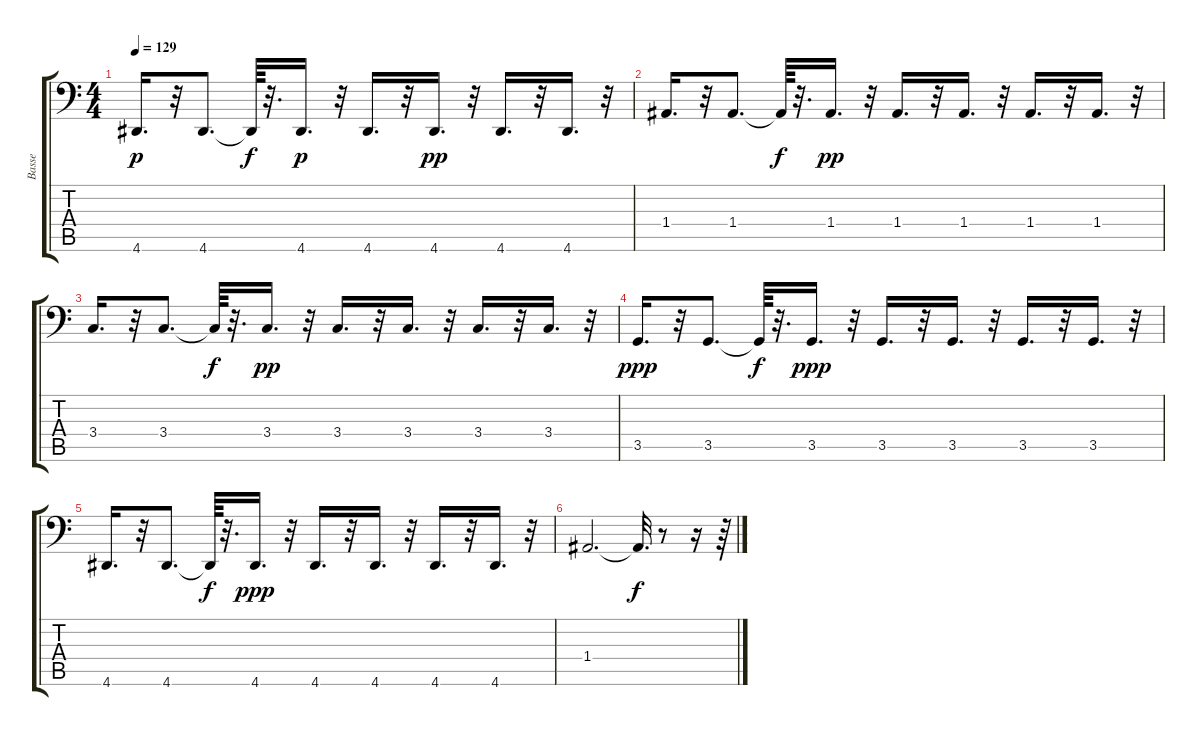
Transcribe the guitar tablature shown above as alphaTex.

\track ("Basse" "Basse") {instrument acousticbass}
\staff {score tabs}
\tuning (C3 G2 D2 A1 E1 B0) {hide}
\ts (4 4)
\tempo 129
\clef f4
\ks c
4.6.16{d dy p} r.32 4.6.8{d} 4.6{t}.64{dy f} r.32{d} 4.6.16{d dy p} r.32 4.6.16{d} r.32 4.6.16{d dy pp} r.32 4.6.16{d} r.32 4.6.16{d} r.32 |
1.4.16{d} r.32 1.4.8{d} 1.4{t}.64{dy f} r.32{d} 1.4.16{d dy pp} r.32 1.4.16{d} r.32 1.4.16{d} r.32 1.4.16{d} r.32 1.4.16{d} r.32 |
3.4.16{d} r.32 3.4.8{d} 3.4{t}.64{dy f} r.32{d} 3.4.16{d dy pp} r.32 3.4.16{d} r.32 3.4.16{d} r.32 3.4.16{d} r.32 3.4.16{d} r.32 |
3.5.16{d dy ppp} r.32 3.5.8{d} 3.5{t}.64{dy f} r.32{d} 3.5.16{d dy ppp} r.32 3.5.16{d} r.32 3.5.16{d} r.32 3.5.16{d} r.32 3.5.16{d} r.32 |
4.6.16{d} r.32 4.6.8{d} 4.6{t}.64{dy f} r.32{d} 4.6.16{d dy ppp} r.32 4.6.16{d} r.32 4.6.16{d} r.32 4.6.16{d} r.32 4.6.16{d} r.32 |
1.4.2{d} 1.4{t}.32{d dy f} r.8 r.16 r.64
